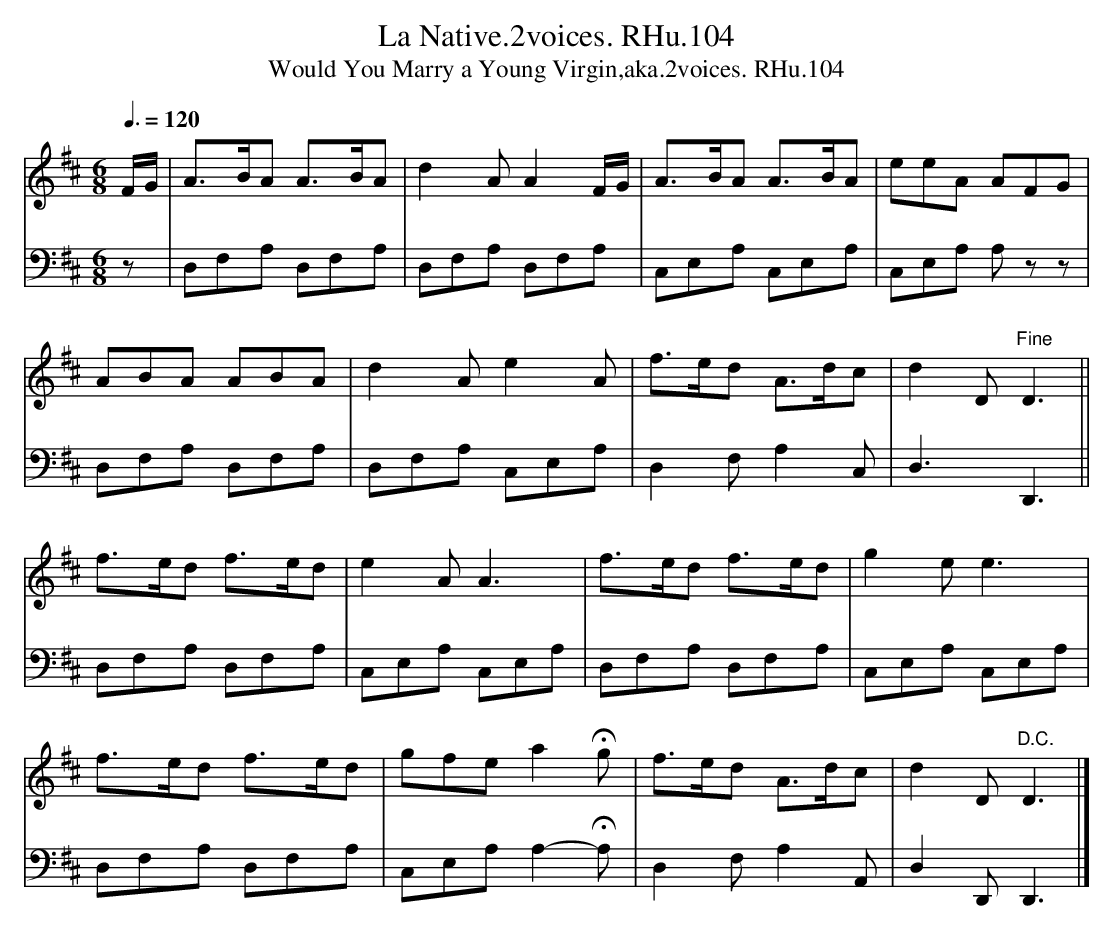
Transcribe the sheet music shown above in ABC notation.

X:1
T:La Native.2voices. RHu.104
T:Would You Marry a Young Virgin,aka.2voices. RHu.104
M:6/8
L:1/8
Q:3/8=120
K:D major
[V:1]F/G/|A>BA A>BA|d2 AA2 F/G/|A>BA A>BA|eeA AFG|!
[V:2]z|D,F,A, D,F,A,|D,F,A, D,F,A,|C,E,A, C,E,A,|C,E,A, A,zz|!
[V:1]ABA ABA|d2Ae2A|f>ed A>dc|d2D"Fine" D3||!
[V:2]D,F,A, D,F,A,|D,F,A, C,E,A,|D,2F,A,2C,|D,3D,,3||!
[V:1]f>ed f>ed|e2AA3|f>ed f>ed|g2ee3|!
[V:2]D,F,A, D,F,A,|C,E,A, C,E,A,|D,F,A, D,F,A,|C,E,A, C,E,A,|!
[V:1]f>ed f>ed|gfe a2Hg|f>ed A>dc|d2D"D.C."D3|]
[V:2]D,F,A, D,F,A,|C,E,A,A,2-HA,|D,2F,A,2A,,|D,2D,,D,,3|]
